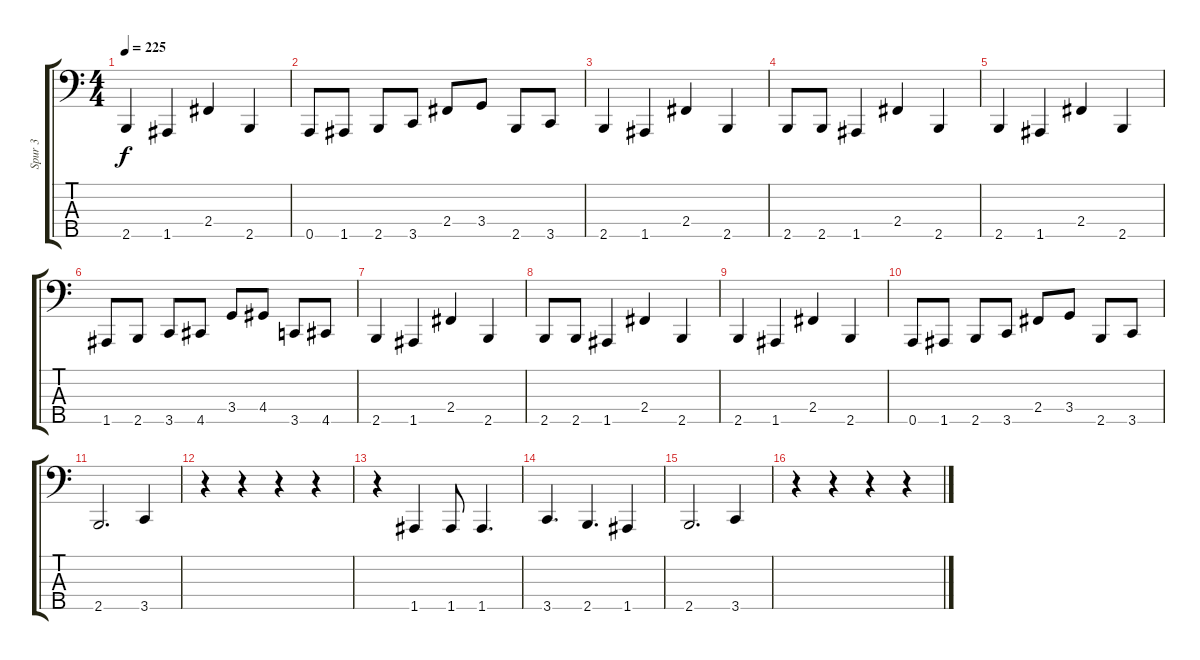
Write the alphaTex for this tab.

\track ("Spur 3" "Spur 3") {instrument electricbasspick}
\staff {score tabs}
\tuning (G2 D2 A1 E1 A0) {hide}
\ts (4 4)
\tempo 225
\clef f4
\ks c
2.5.4{dy f} 1.5.4 2.4.4 2.5.4 |
0.5.8 1.5.8 2.5.8 3.5.8 2.4.8 3.4.8 2.5.8 3.5.8 |
2.5.4 1.5.4 2.4.4 2.5.4 |
2.5.8 2.5.8 1.5.4 2.4.4 2.5.4 |
2.5.4 1.5.4 2.4.4 2.5.4 |
1.5.8 2.5.8 3.5.8 4.5.8 3.4.8 4.4.8 3.5.8 4.5.8 |
2.5.4 1.5.4 2.4.4 2.5.4 |
2.5.8 2.5.8 1.5.4 2.4.4 2.5.4 |
2.5.4 1.5.4 2.4.4 2.5.4 |
0.5.8 1.5.8 2.5.8 3.5.8 2.4.8 3.4.8 2.5.8 3.5.8 |
2.5.2{d} 3.5.4 |
r.4 r.4 r.4 r.4 |
r.4 1.5.4 1.5.8 1.5.4{d} |
3.5.4{d} 2.5.4{d} 1.5.4 |
2.5.2{d} 3.5.4 |
r.4 r.4 r.4 r.4
